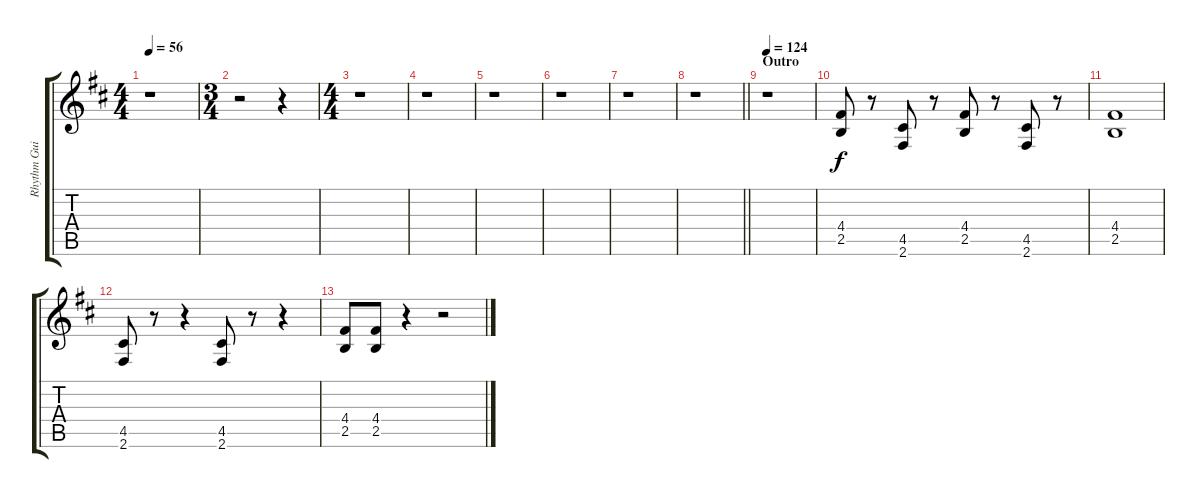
\track ("Rhythm Guitar" "Rhythm Gui") {instrument overdrivenguitar}
\staff {score tabs}
\tuning (E4 B3 G3 D3 A2 E2) {hide}
\ts (4 4)
\tempo 56
\clef g2
\ks d
r.1{dy f} |
\ts (3 4)
r.2 r.4 |
\ts (4 4)
r.1 |
r.1 |
\ks bminor
r.1 |
\ks d
r.1 |
\ks bminor
r.1 |
\barLineRight lightlight
\ks d
r.1 |
\section ("" "Outro")
\tempo 124
r.1 |
(4.4 2.5).8 r.8 (4.5 2.6).8 r.8 (4.4 2.5).8 r.8 (4.5 2.6).8 r.8 |
(4.4 2.5).1 |
(4.5 2.6).8 r.8 r.4 (4.5 2.6).8 r.8 r.4 |
\ks bminor
(4.4 2.5).8 (4.4 2.5).8 r.4 r.2
